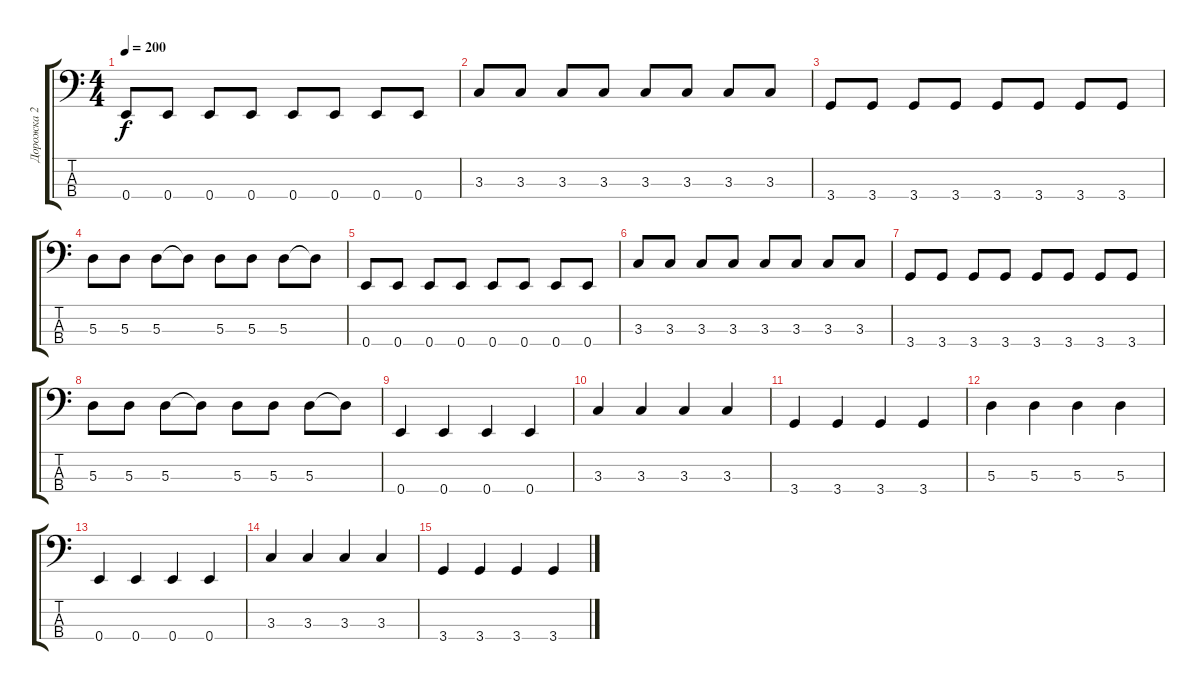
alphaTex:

\track ("Дорожка 2" "Дорожка 2") {instrument slapbass1}
\staff {score tabs}
\tuning (G2 D2 A1 E1) {hide}
\ts (4 4)
\tempo 200
\clef f4
\ks c
0.4.8{dy f} 0.4.8 0.4.8 0.4.8 0.4.8 0.4.8 0.4.8 0.4.8 |
3.3.8 3.3.8 3.3.8 3.3.8 3.3.8 3.3.8 3.3.8 3.3.8 |
3.4.8 3.4.8 3.4.8 3.4.8 3.4.8 3.4.8 3.4.8 3.4.8 |
5.3.8 5.3.8 5.3.8 5.3{t}.8 5.3.8 5.3.8 5.3.8 5.3{t}.8 |
0.4.8 0.4.8 0.4.8 0.4.8 0.4.8 0.4.8 0.4.8 0.4.8 |
3.3.8 3.3.8 3.3.8 3.3.8 3.3.8 3.3.8 3.3.8 3.3.8 |
3.4.8 3.4.8 3.4.8 3.4.8 3.4.8 3.4.8 3.4.8 3.4.8 |
5.3.8 5.3.8 5.3.8 5.3{t}.8 5.3.8 5.3.8 5.3.8 5.3{t}.8 |
0.4.4 0.4.4 0.4.4 0.4.4 |
3.3.4 3.3.4 3.3.4 3.3.4 |
3.4.4 3.4.4 3.4.4 3.4.4 |
5.3.4 5.3.4 5.3.4 5.3.4 |
0.4.4 0.4.4 0.4.4 0.4.4 |
3.3.4 3.3.4 3.3.4 3.3.4 |
3.4.4 3.4.4 3.4.4 3.4.4
